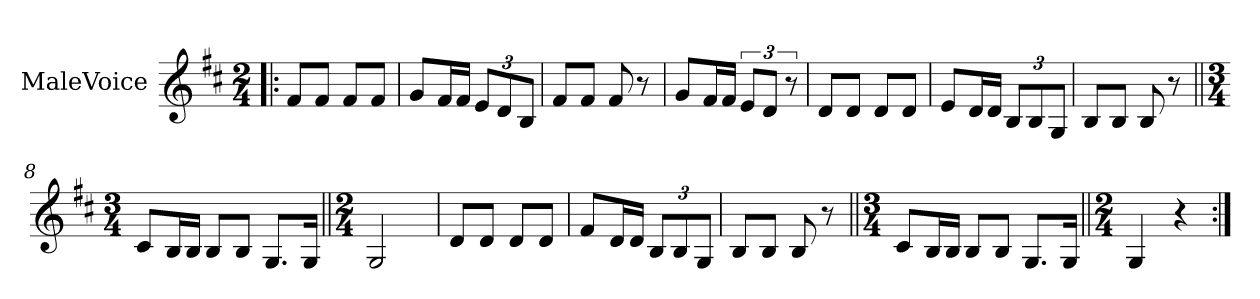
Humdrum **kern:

**kern
*part1
*staff1
*I"MaleVoice
*clefG2
*k[f#c#]
*M2/4
*MM92
=1!|:
8f#/L
8f#/J
8f#/L
8f#/J
=2
8g/L
16f#/L
16f#/JJ
12e/L
12d/
12B/J
=3
8f#/L
8f#/J
8f#
8r
=4
8g/L
16f#/L
16f#/JJ
12e/L
12d/J
12r
=5
8d/L
8d/J
8d/L
8d/J
=6
8e/L
16d/L
16d/JJ
12B/L
12B/
12G/J
=7
8B/L
8B/J
8B
8r
=8||
*M3/4
8c#/L
16B/L
16B/JJ
8B/L
8B/J
8.G/L
16G/Jk
=9||
*M2/4
2G
=10
8d/L
8d/J
8d/L
8d/J
=11
8f#/L
16d/L
16d/JJ
12B/L
12B/
12G/J
=12
8B/L
8B/J
8B
8r
=13||
*M3/4
8c#/L
16B/L
16B/JJ
8B/L
8B/J
8.G/L
16G/Jk
=14||
*M2/4
4G
4r
=:|!
*-
